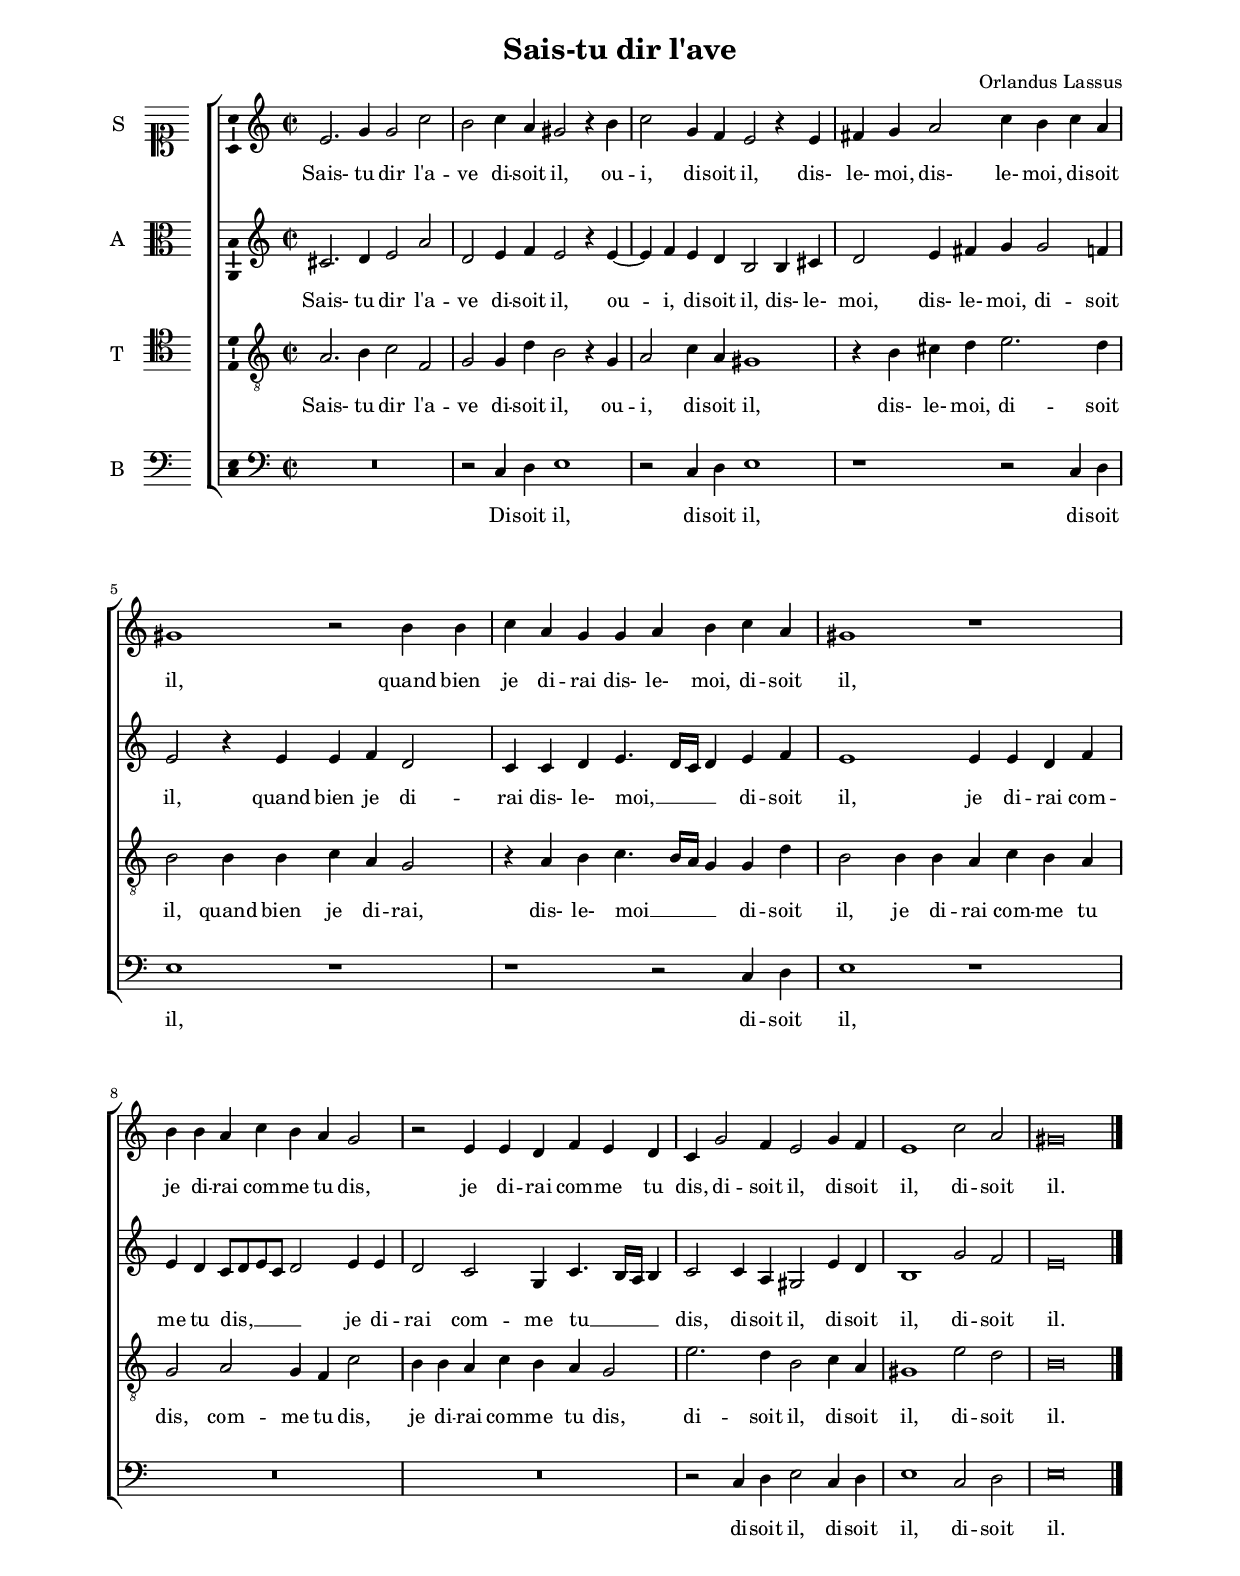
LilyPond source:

\header
{
  title="Sais-tu dir l'ave"
  composer="Orlandus Lassus"
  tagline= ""
}

\version "2.24.3"
\include "deutsch.ly"
#(set-global-staff-size 16)
% #(set-default-paper-size "letter")
#(ly:set-option 'point-and-click #f)

	
global = {
	\key c \major
	\time 2/2 \set Score.measureLength = #(ly:make-moment 2/1)
	}

	ficta = { \once \set suggestAccidentals = ##t }
	
	forget = #(define-music-function (music) (ly:music?) #{
		\accidentalStyle forget
		$music
		\accidentalStyle default
		#})
	
	m = \melisma
	me = \melismaEnd


\paper
	{
	top-margin = 2 \cm
	bottom-margin = 2 \cm
	left-margin = 2 \cm
	right-margin = 2 \cm
	ragged-bottom = ##f
	ragged-last-bottom = ##f
	print-page-number = ##f
	system-system-spacing = #'((basic-distance . 18) (minimum-distance . 14) (padding . 6) (strechability . 250))
%	systems-per-page = 3
%	min-systems-per-page = 3
%	oddHeaderMarkup = \markup { \fill-line { \null \null \column \right-align { \fontsize #1 \fromproperty #'page:page-number-string \null } } }
%	evenHeaderMarkup = \markup { \column \right-align { \fontsize #1 \fromproperty #'page:page-number-string \null } }
	}


incipitcantus = \markup { \score {
	{
	\set Staff.instrumentName = \markup { \fontsize #1 "S" }
	\key c \major
	\clef soprano
	s4 \bar ""
	}
	\layout  {
	raggedright = ##t
	indent = 0.8 \cm
	line-width = 1.6 \cm
	\context { \Staff \remove Time_signature_engraver }
	\override Staff.Clef.Y-extent = #'(0 . 0)
	}} \hspace #1 }
	
      
incipitaltus = \markup { \score {
	{
	\set Staff.instrumentName = \markup { \fontsize #1 "A" }
	\key c \major
	\clef alto
	s4 \bar ""
	}
	\layout  {
	raggedright = ##t
	indent = 0.8 \cm
	line-width = 1.6 \cm
	\context { \Staff \remove Time_signature_engraver }
	\override Staff.Clef.Y-extent = #'(0 . 0)
	}} \hspace #1 }


incipittenor = \markup { \score {
	{
	\set Staff.instrumentName = \markup { \fontsize #1 "T" }
	\key c \major
	\clef tenor
	s4 \bar ""
	}
	\layout  {
	raggedright = ##t
	indent = 0.8 \cm
	line-width = 1.6 \cm
	\context { \Staff \remove Time_signature_engraver }
	\override Staff.Clef.Y-extent = #'(0 . 0)
	}} \hspace #1 }


incipitbassus = \markup { \score {
	{
	\set Staff.instrumentName = \markup { \fontsize #1 "B" }
	\key c \major
	\clef bass
	s4 \bar ""
	}
	\layout  {
	raggedright = ##t
	indent = 0.8 \cm
	line-width = 1.6 \cm
	\context { \Staff \remove Time_signature_engraver }
	\override Staff.Clef.Y-extent = #'(0 . 0)
	}} \hspace #1 }


cantus =  \relative c''
	{
	e,2. g4 g2 c
	h2 c4 a gis2 r4 h
	c2 g4 f e2 r4 e
	fis4 g a2 c4 h c a
%5
	gis1 r2 h4 h |
	c4 a g g a h c a
	gis1 r
	h4 h a c h a g2
	r2 e4 e d f e d
%10
	c4 g'2 f4 e2 g4 f |
	e1 c'2 a
	gis\breve \bar "|." |
	}


altus =  \relative c'
	{
	cis2. d4 e2 a
	d,2 e4 f e2 r4 e~
	e4 f e d h2 h4 cis
	d2 e4 fis g g2 f4
%5
	e2 r4 e e f d2 |
	c4 c d e4. d16 c d4 e f
	e1 e4 e d f
	e4 d c8 d e c d2 e4 e
	d2 c g4 c4. h16 a h4
%10
	c2 c4 a gis2 e'4 d |
	h1 g'2 f
	e\breve |
	}


tenor =  \relative c'
	{
	a2. h4 c2 f,
	g2 g4 d' h2 r4 g
	a2 c4 a gis1
	r4 h cis d e2. d4
%5
	h2 h4 h c a g2 |
	r4 a h c4. h16 a g4 g d'
	h2 h4 h a c h a
	g2 a g4 f c'2
	h4 h a c h a g2
%10
	e'2. d4 h2 c4 a |
	gis1 e'2 d
	h\breve |
	}


bassus  =  \relative c
	{
	R\breve
	r2 c4 d e1
	r2 c4 d e1
	r1 r2 c4 d
%5
	e1 r |
	r1 r2 c4 d
	e1 r
	R\breve
	R\breve
%10
	r2 c4 d e2 c4 d |
	e1 c2 d
	e\breve |
	}

lyricscantus = \lyricmode {
	Sais- tu dir l'a -- ve di -- soit il,
	ou -- i, di -- soit il,
	dis- le- moi,
	dis- le- moi, di -- soit il,
	quand bien je di -- rai dis- le- moi,
	di -- soit il,
	je di -- rai com -- me tu dis,
	je di -- rai com -- me tu dis,
	di -- soit il,
	di -- soit il,
	di -- soit il.
	}


lyricsaltus = \lyricmode {
	Sais- tu dir l'a -- ve di -- soit il,
	ou -- i, di -- soit il,
	dis- le- moi,
	dis- le- moi, di -- soit il,
	quand bien je di -- rai dis- le- moi, __ _ _ _ 
	di -- soit il,
	je di -- rai com -- me tu dis, __ _ _ _ _
	je di -- rai com -- me tu __ _ _ _ dis,
	di -- soit il,
	di -- soit il,
	di -- soit il.
	}


lyricstenor = \lyricmode {
	Sais- tu dir l'a -- ve di -- soit il,
	ou -- i, di -- soit il,
	dis- le- moi, di -- soit il,
	quand bien je di -- rai,
	dis- le- moi __ _ _ _ di -- soit il,
	je di -- rai com -- me tu dis,
	com -- me tu dis,
	je di -- rai com -- me tu dis,
	di -- soit il,
	di -- soit il,
	di -- soit il.
	}


lyricsbassus = \lyricmode {
	Di -- soit il,
	di -- soit il,
	di -- soit il,
	di -- soit il,
	di -- soit il,
	di -- soit il,
	di -- soit il.
	}


\score
{  
	\transpose c c {
	\new ChoirStaff \with { \override StaffGrouper.staff-staff-spacing.basic-distance = #13.5 }
	<<

	\new Staff << \global
	\new Voice="v1" {
		\set Staff.instrumentName=\incipitcantus
		\set Staff.midiInstrument = "reed organ"
		\clef violin
		\cantus }
	\new Lyrics \lyricsto "v1" {\lyricscantus }
	>>


	\new Staff << \global
	\new Voice="v2" {
		\set Staff.instrumentName=\incipitaltus
		\set Staff.midiInstrument = "reed organ"
		\clef violin % "G_8"
		\altus}
	\new Lyrics \lyricsto "v2" {\lyricsaltus }
	>>


	\new Staff << \global
	\new Voice="v3" {
		\set Staff.instrumentName=\incipittenor
		\set Staff.midiInstrument = "reed organ"
		\clef "G_8"
		\tenor }
	\new Lyrics \lyricsto "v3" {\lyricstenor }
	>>


	\new Staff << \global
	\new Voice="v4" {
		\set Staff.instrumentName=\incipitbassus
		\set Staff.midiInstrument = "reed organ"
		\clef bass 
		\bassus }
	\new Lyrics \lyricsto "v4" {\lyricsbassus}
	>>

	>>
	} % transpose

	\layout
	{
	indent = 1.7 \cm
	\context { \Lyrics \override VerticalAxisGroup.nonstaff-relatedstaff-spacing.padding = #2 }
%	\context { \Lyrics \override LyricText.font-size = #1 }
	\context { \Staff \override TimeSignature.break-visibility = #end-of-line-invisible }
	\context { \Staff \consists Ambitus_engraver }
	\context { \Score \override BarNumber.padding = #2 }
	\context { \Voice \override NoteHead.style = #'baroque }
	}

\midi
	{
	\tempo 2 = 85
	}
	
}


% EOF
